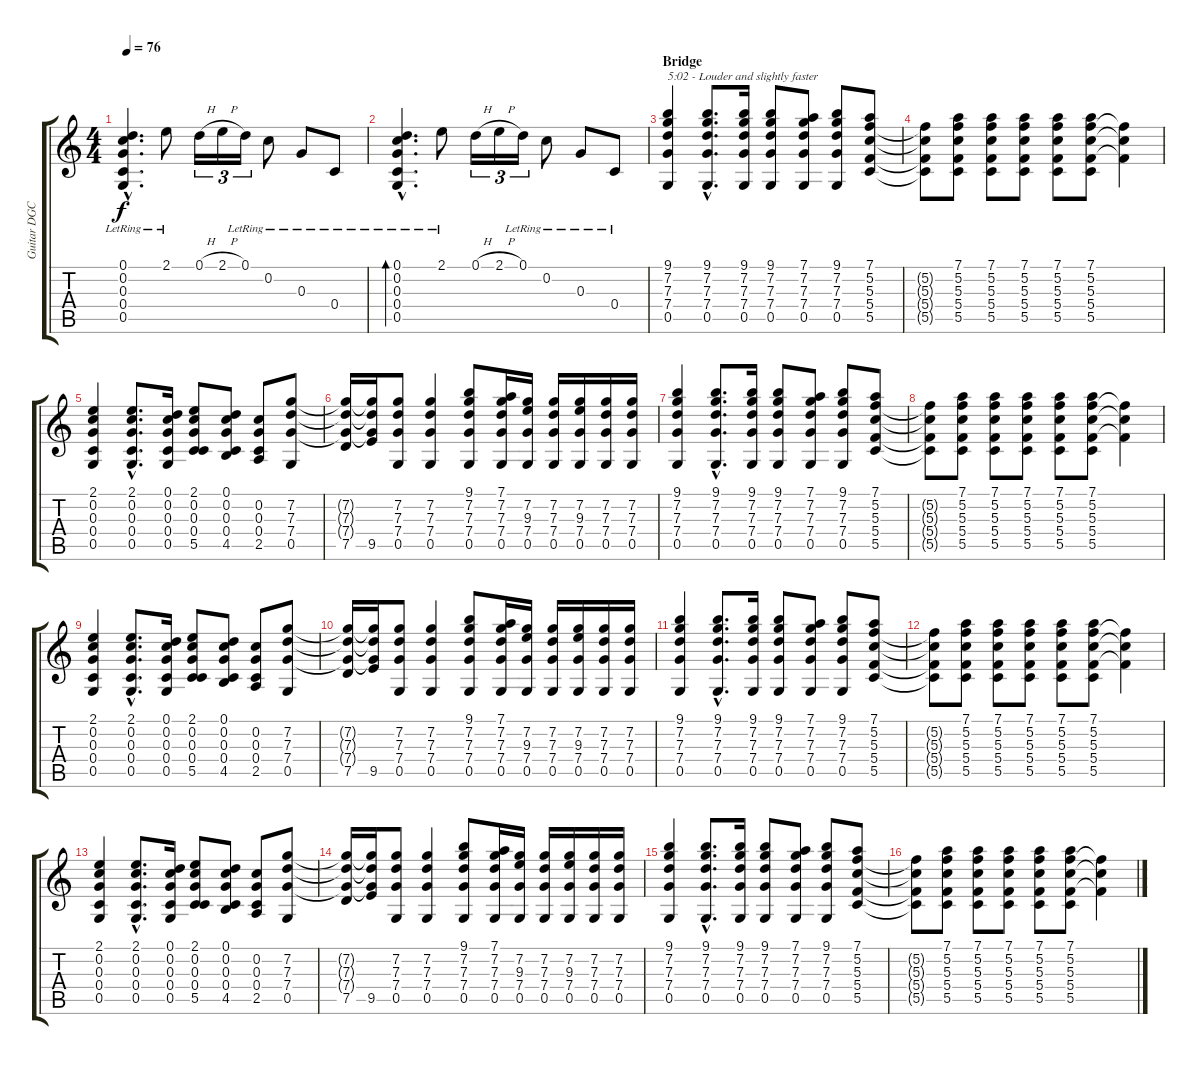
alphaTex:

\track ("Guitar DGCGCD" "Guitar DGC") {instrument acousticguitarsteel}
\staff {score tabs}
\tuning (D4 C4 G3 C3 G2 D2) {hide}
\ts (4 4)
\tempo 76
\clef g2
\ks c
(0.1{hac lr} 0.2{hac lr} 0.3{hac lr} 0.4{hac lr} 0.5{hac lr}).4{d dy f} 2.1{lr}.8 0.1{h}.16{tu (3 2)} 2.1{h}.16{tu (3 2)} 0.1{lr}.16{tu (3 2)} 0.2{lr}.8 0.3{lr}.8 0.4{lr}.8 |
(0.1{hac lr} 0.2{hac lr} 0.3{hac lr} 0.4{hac lr} 0.5{hac lr}).4{d bd 30} 2.1{lr}.8 0.1{h}.16{tu (3 2)} 2.1{h}.16{tu (3 2)} 0.1{lr}.16{tu (3 2)} 0.2{lr}.8 0.3{lr}.8 0.4{lr}.8 |
\section ("" "Bridge")
(9.1 7.2 7.3 7.4 0.5).4{txt "5:02 - Louder and slightly faster"} (9.1{hac} 7.2{hac} 7.3{hac} 7.4{hac} 0.5{hac}).8{d} (9.1 7.2 7.3 7.4 0.5).16 (9.1 7.2 7.3 7.4 0.5).8 (7.1 7.2 7.3 7.4 0.5).8 (9.1 7.2 7.3 7.4 0.5).8 (7.1 5.2 5.3 5.4 5.5).8 |
(5.2{t} 5.3{t} 5.4{t} 5.5{t}).8 (7.1 5.2 5.3 5.4 5.5).8 (7.1 5.2 5.3 5.4 5.5).8 (7.1 5.2 5.3 5.4 5.5).8 (7.1 5.2 5.3 5.4 5.5).8 (7.1 5.2 5.3 5.4 5.5).8 (5.2{t} 5.3{t} 5.4{t}).4 |
(2.1 0.2 0.3 0.4 0.5).4 (2.1{hac} 0.2{hac} 0.3{hac} 0.4{hac} 0.5{hac}).8{d} (0.1 0.2 0.3 0.4 0.5).16 (2.1 0.2 0.3 0.4 5.5).8 (0.1 0.2 0.3 0.4 4.5).8 (0.2 0.3 0.4 2.5).8 (7.2 7.3 7.4 0.5).8 |
(7.2{t} 7.3{t} 7.4{t} 7.5).16 (7.2{t} 7.3{t} 7.4{t} 9.5).16 (7.2 7.3 7.4 0.5).8 (7.2 7.3 7.4 0.5).4 (9.1 7.2 7.3 7.4 0.5).8 (7.1 7.2 7.3 7.4 0.5).16 (7.2 9.3 7.4 0.5).16 (7.2 7.3 7.4 0.5).16 (7.2 9.3 7.4 0.5).16 (7.2 7.3 7.4 0.5).16 (7.2 7.3 7.4 0.5).16 |
(9.1 7.2 7.3 7.4 0.5).4 (9.1{hac} 7.2{hac} 7.3{hac} 7.4{hac} 0.5{hac}).8{d} (9.1 7.2 7.3 7.4 0.5).16 (9.1 7.2 7.3 7.4 0.5).8 (7.1 7.2 7.3 7.4 0.5).8 (9.1 7.2 7.3 7.4 0.5).8 (7.1 5.2 5.3 5.4 5.5).8 |
(5.2{t} 5.3{t} 5.4{t} 5.5{t}).8 (7.1 5.2 5.3 5.4 5.5).8 (7.1 5.2 5.3 5.4 5.5).8 (7.1 5.2 5.3 5.4 5.5).8 (7.1 5.2 5.3 5.4 5.5).8 (7.1 5.2 5.3 5.4 5.5).8 (5.2{t} 5.3{t} 5.4{t}).4 |
(2.1 0.2 0.3 0.4 0.5).4 (2.1{hac} 0.2{hac} 0.3{hac} 0.4{hac} 0.5{hac}).8{d} (0.1 0.2 0.3 0.4 0.5).16 (2.1 0.2 0.3 0.4 5.5).8 (0.1 0.2 0.3 0.4 4.5).8 (0.2 0.3 0.4 2.5).8 (7.2 7.3 7.4 0.5).8 |
(7.2{t} 7.3{t} 7.4{t} 7.5).16 (7.2{t} 7.3{t} 7.4{t} 9.5).16 (7.2 7.3 7.4 0.5).8 (7.2 7.3 7.4 0.5).4 (9.1 7.2 7.3 7.4 0.5).8 (7.1 7.2 7.3 7.4 0.5).16 (7.2 9.3 7.4 0.5).16 (7.2 7.3 7.4 0.5).16 (7.2 9.3 7.4 0.5).16 (7.2 7.3 7.4 0.5).16 (7.2 7.3 7.4 0.5).16 |
(9.1 7.2 7.3 7.4 0.5).4 (9.1{hac} 7.2{hac} 7.3{hac} 7.4{hac} 0.5{hac}).8{d} (9.1 7.2 7.3 7.4 0.5).16 (9.1 7.2 7.3 7.4 0.5).8 (7.1 7.2 7.3 7.4 0.5).8 (9.1 7.2 7.3 7.4 0.5).8 (7.1 5.2 5.3 5.4 5.5).8 |
(5.2{t} 5.3{t} 5.4{t} 5.5{t}).8 (7.1 5.2 5.3 5.4 5.5).8 (7.1 5.2 5.3 5.4 5.5).8 (7.1 5.2 5.3 5.4 5.5).8 (7.1 5.2 5.3 5.4 5.5).8 (7.1 5.2 5.3 5.4 5.5).8 (5.2{t} 5.3{t} 5.4{t}).4 |
(2.1 0.2 0.3 0.4 0.5).4 (2.1{hac} 0.2{hac} 0.3{hac} 0.4{hac} 0.5{hac}).8{d} (0.1 0.2 0.3 0.4 0.5).16 (2.1 0.2 0.3 0.4 5.5).8 (0.1 0.2 0.3 0.4 4.5).8 (0.2 0.3 0.4 2.5).8 (7.2 7.3 7.4 0.5).8 |
(7.2{t} 7.3{t} 7.4{t} 7.5).16 (7.2{t} 7.3{t} 7.4{t} 9.5).16 (7.2 7.3 7.4 0.5).8 (7.2 7.3 7.4 0.5).4 (9.1 7.2 7.3 7.4 0.5).8 (7.1 7.2 7.3 7.4 0.5).16 (7.2 9.3 7.4 0.5).16 (7.2 7.3 7.4 0.5).16 (7.2 9.3 7.4 0.5).16 (7.2 7.3 7.4 0.5).16 (7.2 7.3 7.4 0.5).16 |
(9.1 7.2 7.3 7.4 0.5).4 (9.1{hac} 7.2{hac} 7.3{hac} 7.4{hac} 0.5{hac}).8{d} (9.1 7.2 7.3 7.4 0.5).16 (9.1 7.2 7.3 7.4 0.5).8 (7.1 7.2 7.3 7.4 0.5).8 (9.1 7.2 7.3 7.4 0.5).8 (7.1 5.2 5.3 5.4 5.5).8 |
(5.2{t} 5.3{t} 5.4{t} 5.5{t}).8 (7.1 5.2 5.3 5.4 5.5).8 (7.1 5.2 5.3 5.4 5.5).8 (7.1 5.2 5.3 5.4 5.5).8 (7.1 5.2 5.3 5.4 5.5).8 (7.1 5.2 5.3 5.4 5.5).8 (5.2{t} 5.3{t} 5.4{t}).4
